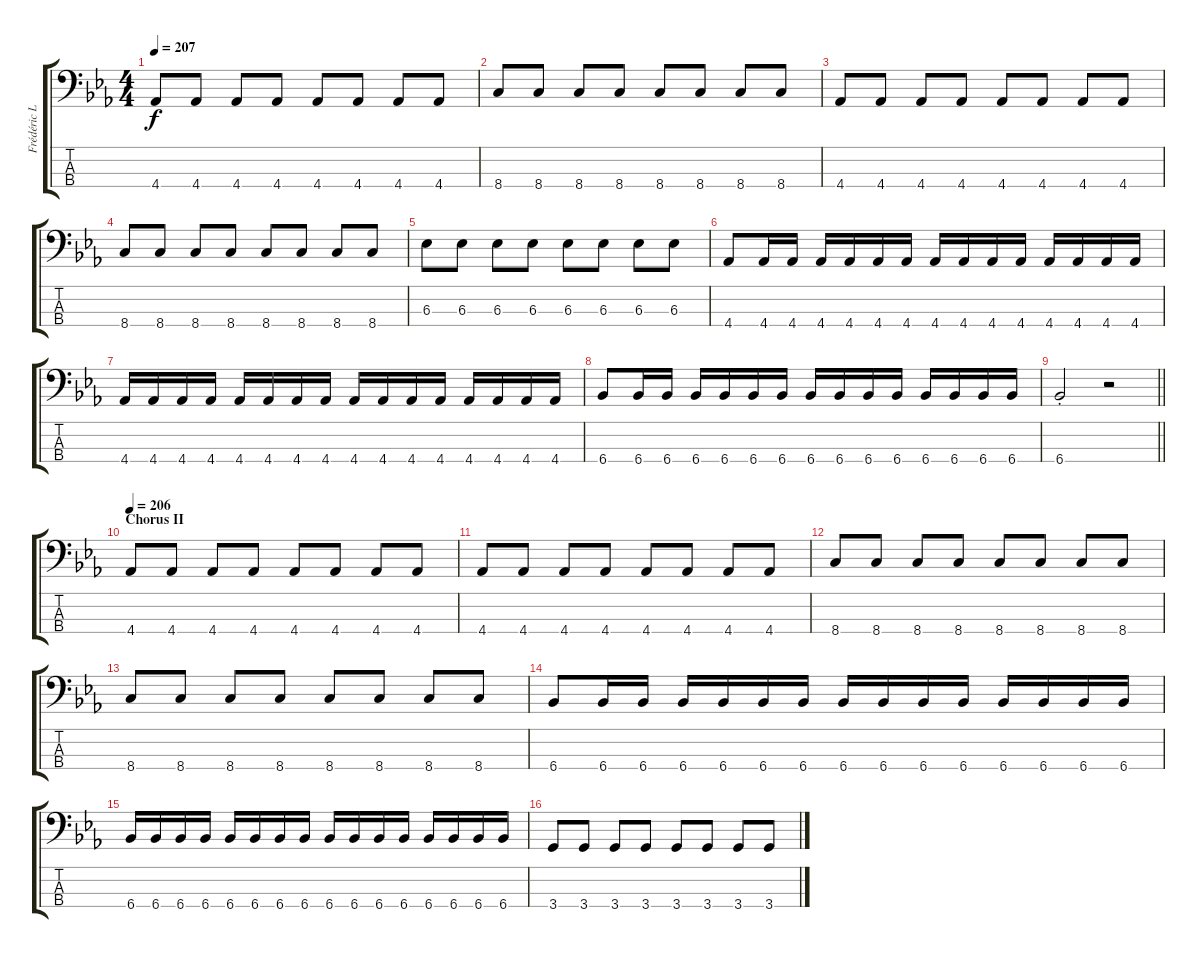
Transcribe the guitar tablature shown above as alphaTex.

\track ("Frédéric Leclercq (Bass)" "Frédéric L") {instrument electricbasspick}
\staff {score tabs}
\tuning (G2 D2 A1 E1) {hide}
\ts (4 4)
\tempo 207
\clef f4
\ks eb
4.4.8{dy f} 4.4.8 4.4.8 4.4.8 4.4.8 4.4.8 4.4.8 4.4.8 |
8.4.8 8.4.8 8.4.8 8.4.8 8.4.8 8.4.8 8.4.8 8.4.8 |
4.4.8 4.4.8 4.4.8 4.4.8 4.4.8 4.4.8 4.4.8 4.4.8 |
8.4.8 8.4.8 8.4.8 8.4.8 8.4.8 8.4.8 8.4.8 8.4.8 |
6.3.8 6.3.8 6.3.8 6.3.8 6.3.8 6.3.8 6.3.8 6.3.8 |
4.4.8 4.4.16 4.4.16 4.4.16 4.4.16 4.4.16 4.4.16 4.4.16 4.4.16 4.4.16 4.4.16 4.4.16 4.4.16 4.4.16 4.4.16 |
4.4.16 4.4.16 4.4.16 4.4.16 4.4.16 4.4.16 4.4.16 4.4.16 4.4.16 4.4.16 4.4.16 4.4.16 4.4.16 4.4.16 4.4.16 4.4.16 |
6.4.8 6.4.16 6.4.16 6.4.16 6.4.16 6.4.16 6.4.16 6.4.16 6.4.16 6.4.16 6.4.16 6.4.16 6.4.16 6.4.16 6.4.16 |
\barLineRight lightlight
6.4{st}.2 r.2 |
\section ("" "Chorus II")
\tempo 206
4.4.8 4.4.8 4.4.8 4.4.8 4.4.8 4.4.8 4.4.8 4.4.8 |
4.4.8 4.4.8 4.4.8 4.4.8 4.4.8 4.4.8 4.4.8 4.4.8 |
8.4.8 8.4.8 8.4.8 8.4.8 8.4.8 8.4.8 8.4.8 8.4.8 |
8.4.8 8.4.8 8.4.8 8.4.8 8.4.8 8.4.8 8.4.8 8.4.8 |
6.4.8 6.4.16 6.4.16 6.4.16 6.4.16 6.4.16 6.4.16 6.4.16 6.4.16 6.4.16 6.4.16 6.4.16 6.4.16 6.4.16 6.4.16 |
6.4.16 6.4.16 6.4.16 6.4.16 6.4.16 6.4.16 6.4.16 6.4.16 6.4.16 6.4.16 6.4.16 6.4.16 6.4.16 6.4.16 6.4.16 6.4.16 |
3.4.8 3.4.8 3.4.8 3.4.8 3.4.8 3.4.8 3.4.8 3.4.8
